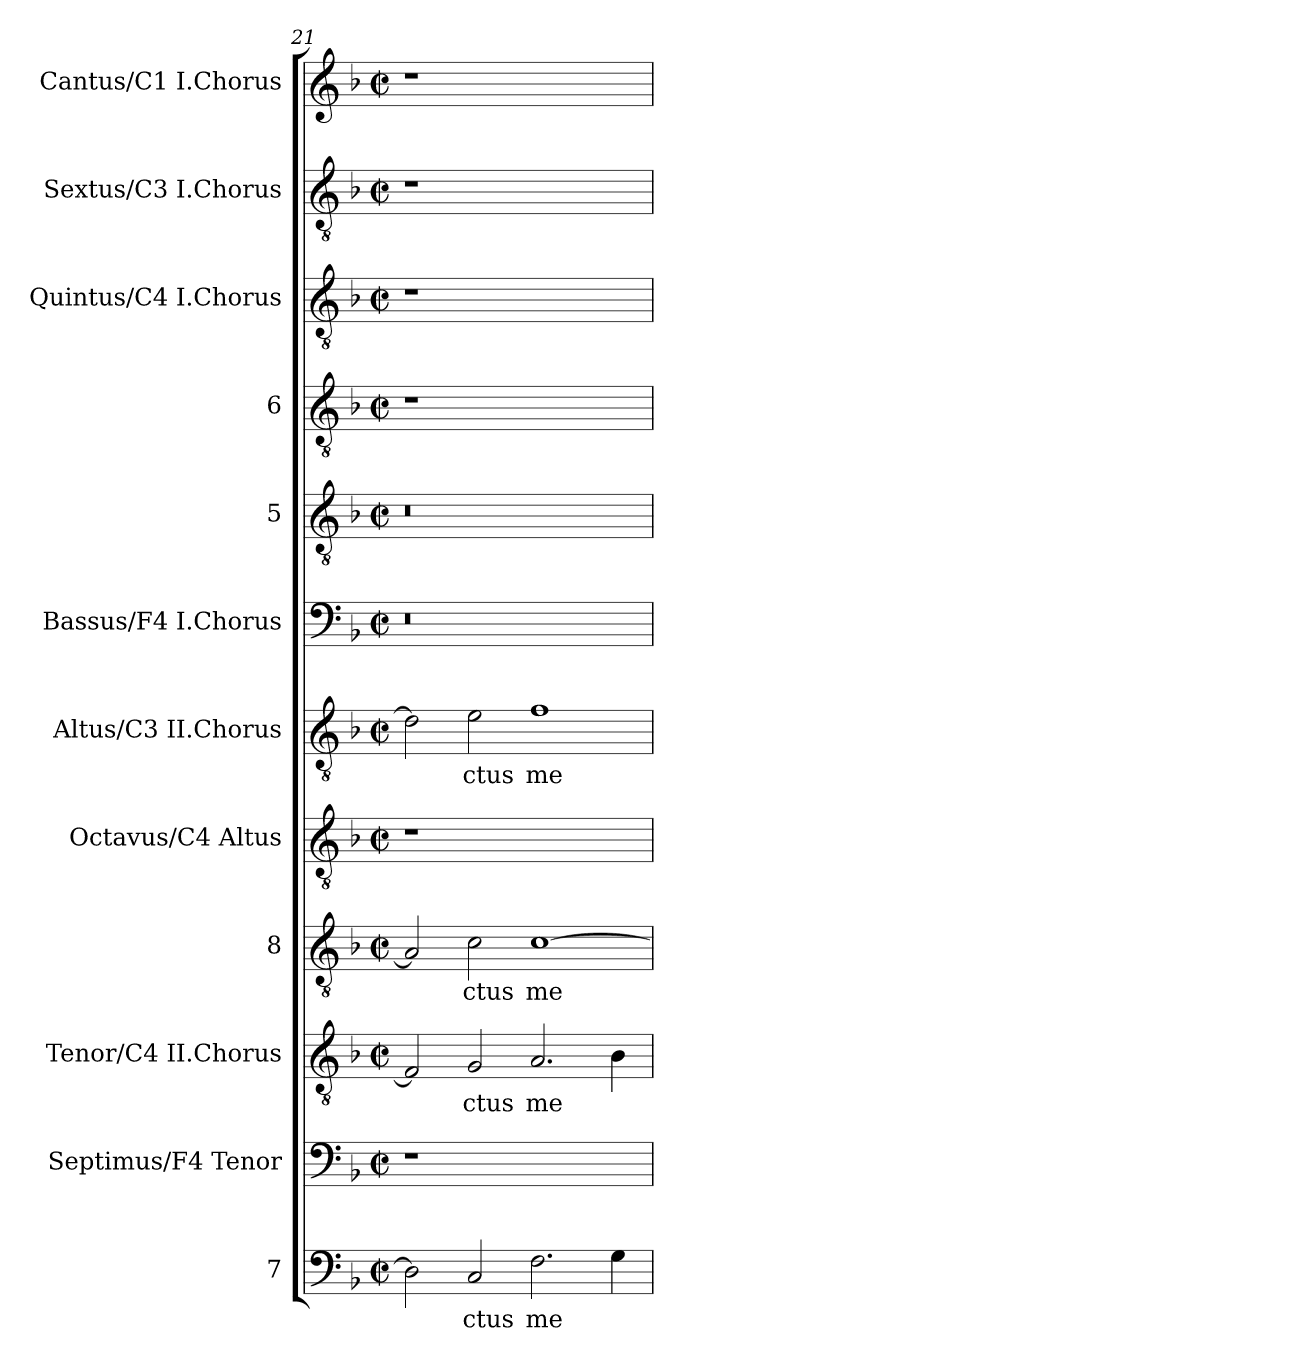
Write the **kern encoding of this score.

**kern	**text	**kern	**kern	**text	**kern	**text	**kern	**kern	**text	**kern	**kern	**kern	**kern	**kern	**kern
*part12	*part12	*part11	*part10	*part10	*part9	*part9	*part8	*part7	*part7	*part6	*part5	*part4	*part3	*part2	*part1
*staff12	*staff12	*staff11	*staff10	*staff10	*staff9	*staff9	*staff8	*staff7	*staff7	*staff6	*staff5	*staff4	*staff3	*staff2	*staff1
*I"7	*	*I"Septimus/F4  Tenor	*I"Tenor/C4  II.Chorus	*	*I"8	*	*I"Octavus/C4  Altus	*I"Altus/C3  II.Chorus	*	*I"Bassus/F4  I.Chorus	*I"5	*I"6	*I"Quintus/C4  I.Chorus	*I"Sextus/C3  I.Chorus	*I"Cantus/C1  I.Chorus
*	*	*	*I'T	*	*	*	*	*I'A	*	*I'B	*	*	*	*	*I'C
*clefF4	*	*clefF4	*clefGv2	*	*clefGv2	*	*clefGv2	*clefGv2	*	*clefF4	*clefGv2	*clefGv2	*clefGv2	*clefGv2	*clefG2
*k[b-]	*	*k[b-]	*k[b-]	*	*k[b-]	*	*k[b-]	*k[b-]	*	*k[b-]	*k[b-]	*k[b-]	*k[b-]	*k[b-]	*k[b-]
*F:	*	*F:	*F:	*	*F:	*	*F:	*F:	*	*F:	*F:	*F:	*F:	*F:	*F:
*M2/2	*	*M2/2	*M2/2	*	*M2/2	*	*M2/2	*M2/2	*	*M2/2	*M2/2	*M2/2	*M2/2	*M2/2	*M2/2
*met(c|)	*	*met(c|)	*met(c|)	*	*met(c|)	*	*met(c|)	*met(c|)	*	*met(c|)	*met(c|)	*met(c|)	*met(c|)	*met(c|)	*met(c|)
=21	=21	=21	=21	=21	=21	=21	=21	=21	=21	=21	=21	=21	=21	=21	=21
!	!LO:LY:b:cj	!	!	!LO:LY:b:cj	!	!LO:LY:b:cj	!	!	!LO:LY:b:cj	!	!	!	!	!	!
2D\]	--	1r	2F#/]	--	2A/]	--	1r	2d\]	--	0r	0r	1r	1r	1r	1r
!	!LO:LY:b:cj	!	!	!LO:LY:b:cj	!	!LO:LY:b:cj	!	!	!LO:LY:b:cj	!	!	!	!	!	!
2C/	-ctus	.	2G/	-ctus	2c\	-ctus	.	2e\	-ctus	.	.	.	.	.	.
!	!LO:LY:b:cj	!	!	!LO:LY:b:cj	!	!LO:LY:b:cj	!	!	!LO:LY:b:cj	!	!	!	!	!	!
2.F\	me-	1ryy	2.A/	me-	[>1c	me-	1ryy	1f	me-	.	.	1ryy	1ryy	1ryy	1ryy
!	!LO:LY:b:cj	!	!	!LO:LY:b:cj	!	!	!	!	!	!	!	!	!	!	!
4G\	--	.	4B-\	--	.	.	.	.	.	.	.	.	.	.	.
=	=	=	=	=	=	=	=	=	=	=	=	=	=	=	=
*-	*-	*-	*-	*-	*-	*-	*-	*-	*-	*-	*-	*-	*-	*-	*-
